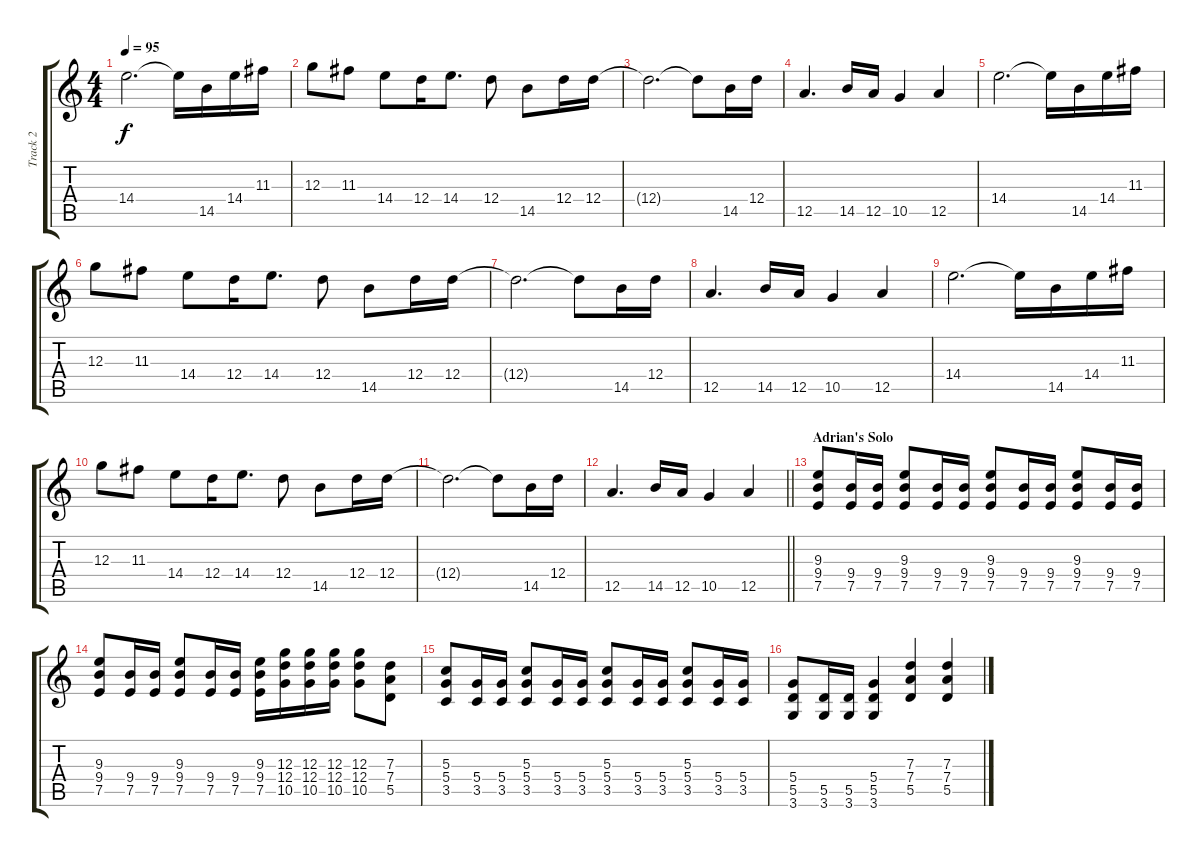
\track ("Track 2" "Track 2") {instrument electricguitarclean}
\staff {score tabs}
\tuning (E4 B3 G3 D3 A2 E2) {hide}
\ts (4 4)
\tempo 95
\clef g2
\ks c
14.4.2{d dy f} 14.4{t}.16 14.5.16 14.4.16 11.3.16 |
12.3.8 11.3.8 14.4.8 12.4.16 14.4.8{d} 12.4.8 14.5.8 12.4.16 12.4.16 |
12.4{t}.2{d} 12.4{t}.8 14.5.16 12.4.16 |
12.5.4{d} 14.5.16 12.5.16 10.5.4 12.5.4 |
14.4.2{d} 14.4{t}.16 14.5.16 14.4.16 11.3.16 |
12.3.8 11.3.8 14.4.8 12.4.16 14.4.8{d} 12.4.8 14.5.8 12.4.16 12.4.16 |
12.4{t}.2{d} 12.4{t}.8 14.5.16 12.4.16 |
12.5.4{d} 14.5.16 12.5.16 10.5.4 12.5.4 |
14.4.2{d} 14.4{t}.16 14.5.16 14.4.16 11.3.16 |
12.3.8 11.3.8 14.4.8 12.4.16 14.4.8{d} 12.4.8 14.5.8 12.4.16 12.4.16 |
12.4{t}.2{d} 12.4{t}.8 14.5.16 12.4.16 |
\barLineRight lightlight
12.5.4{d} 14.5.16 12.5.16 10.5.4 12.5.4 |
\section ("" "Adrian's Solo")
(9.3 9.4 7.5).8 (9.4 7.5).16 (9.4 7.5).16 (9.3 9.4 7.5).8 (9.4 7.5).16 (9.4 7.5).16 (9.3 9.4 7.5).8 (9.4 7.5).16 (9.4 7.5).16 (9.3 9.4 7.5).8 (9.4 7.5).16 (9.4 7.5).16 |
(9.3 9.4 7.5).8 (9.4 7.5).16 (9.4 7.5).16 (9.3 9.4 7.5).8 (9.4 7.5).16 (9.4 7.5).16 (9.3 9.4 7.5).16 (12.3 12.4 10.5).16 (12.3 12.4 10.5).16 (12.3 12.4 10.5).16 (12.3 12.4 10.5).8 (7.3 7.4 5.5).8 |
(5.3 5.4 3.5).8 (5.4 3.5).16 (5.4 3.5).16 (5.3 5.4 3.5).8 (5.4 3.5).16 (5.4 3.5).16 (5.3 5.4 3.5).8 (5.4 3.5).16 (5.4 3.5).16 (5.3 5.4 3.5).8 (5.4 3.5).16 (5.4 3.5).16 |
(5.4 5.5 3.6).8 (5.5 3.6).16 (5.5 3.6).16 (5.4 5.5 3.6).4 (7.3 7.4 5.5).4 (7.3 7.4 5.5).4
